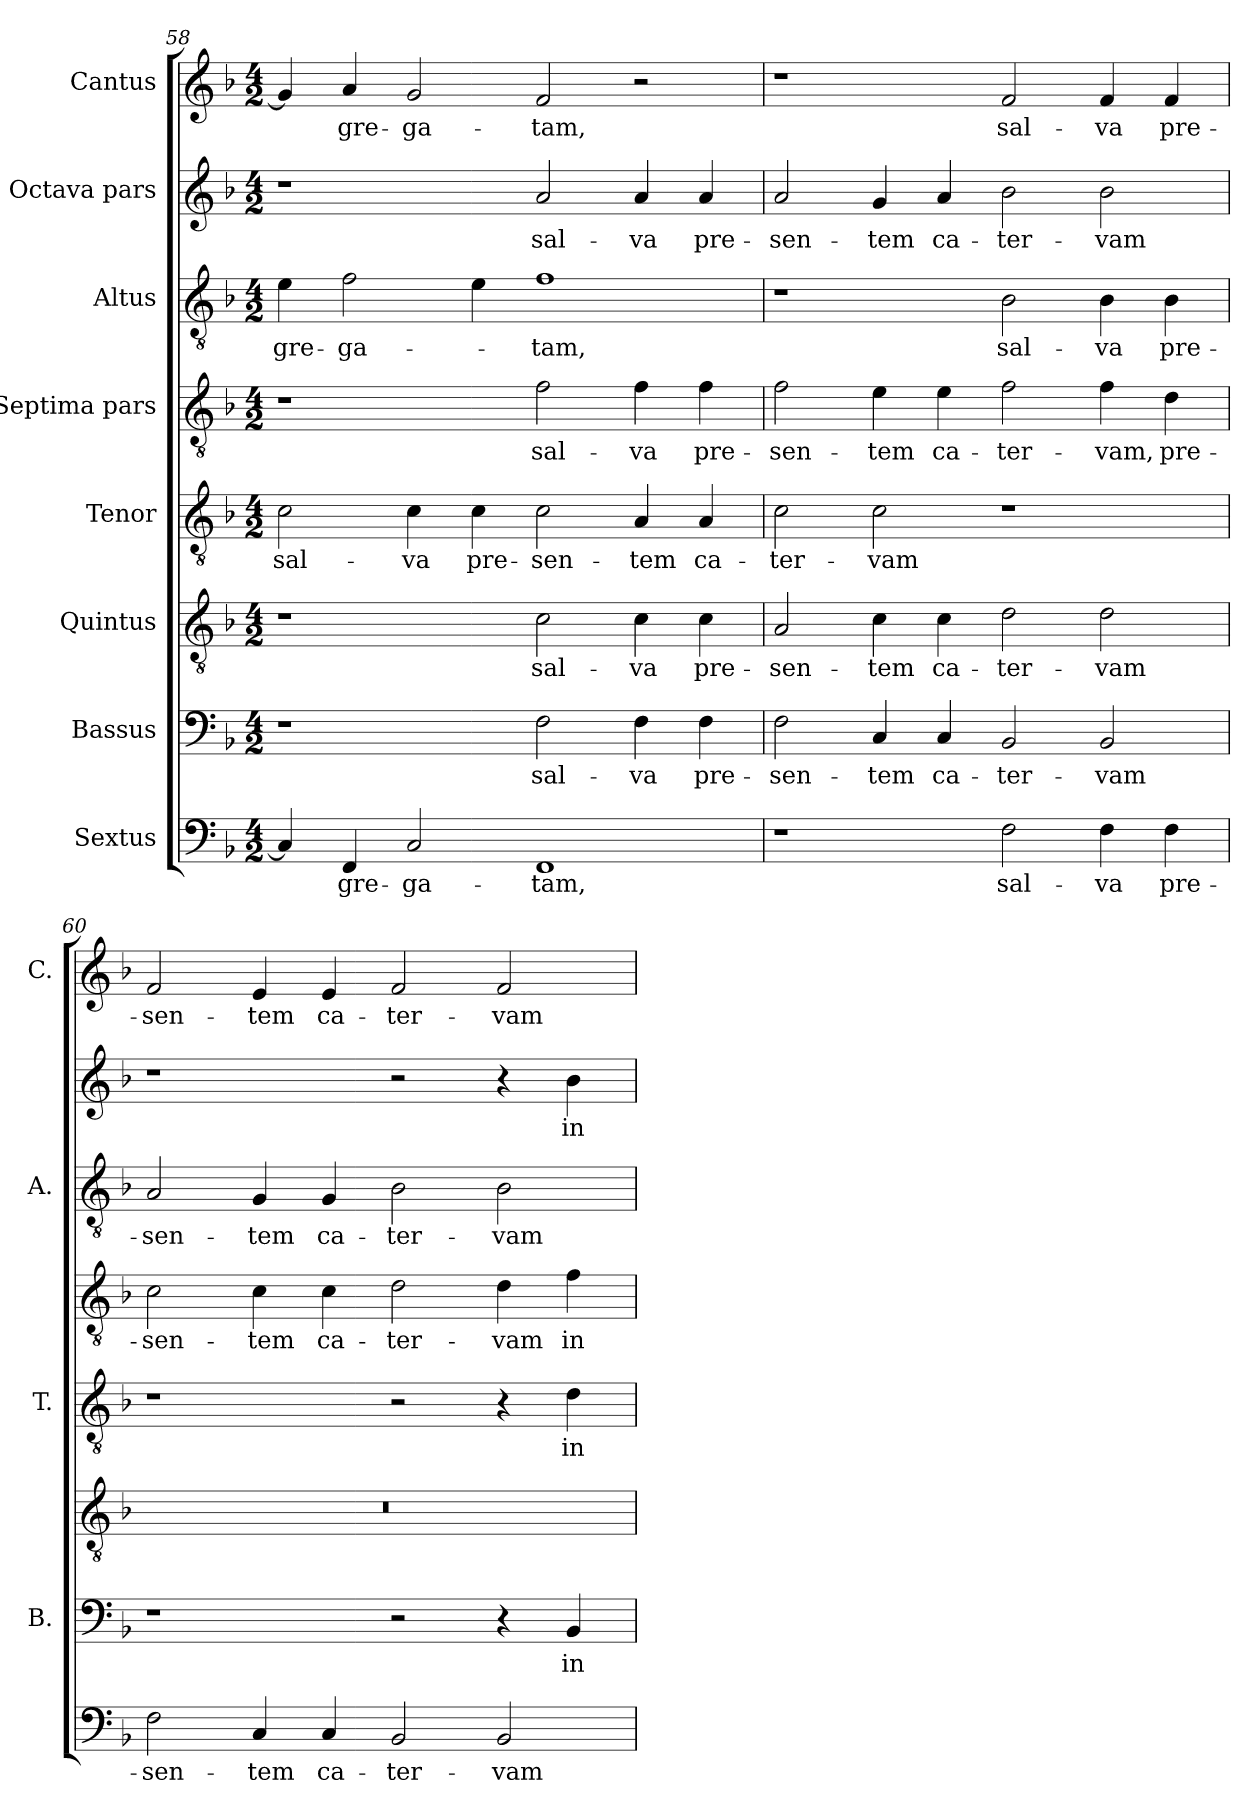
**kern	**text	**kern	**text	**kern	**text	**kern	**text	**kern	**text	**kern	**text	**kern	**text	**kern	**text
*part8	*part8	*part7	*part7	*part6	*part6	*part5	*part5	*part4	*part4	*part3	*part3	*part2	*part2	*part1	*part1
*staff8	*staff8	*staff7	*staff7	*staff6	*staff6	*staff5	*staff5	*staff4	*staff4	*staff3	*staff3	*staff2	*staff2	*staff1	*staff1
*I"Sextus	*	*I"Bassus	*	*I"Quintus	*	*I"Tenor	*	*I"Septima pars	*	*I"Altus	*	*I"Octava pars	*	*I"Cantus	*
*	*	*I'B.	*	*	*	*I'T.	*	*	*	*I'A.	*	*	*	*I'C.	*
*clefF4	*	*clefF4	*	*clefGv2	*	*clefGv2	*	*clefGv2	*	*clefGv2	*	*clefG2	*	*clefG2	*
*	*	*	*	*ITrd7c12	*	*ITrd7c12	*	*ITrd7c12	*	*ITrd7c12	*	*	*	*	*
*k[b-]	*	*k[b-]	*	*k[b-]	*	*k[b-]	*	*k[b-]	*	*k[b-]	*	*k[b-]	*	*k[b-]	*
*F:	*	*F:	*	*F:	*	*F:	*	*F:	*	*F:	*	*F:	*	*F:	*
*M4/2	*	*M4/2	*	*M4/2	*	*M4/2	*	*M4/2	*	*M4/2	*	*M4/2	*	*M4/2	*
=58	=58	=58	=58	=58	=58	=58	=58	=58	=58	=58	=58	=58	=58	=58	=58
!	!	!	!	!	!	!	!LO:LY:b	!	!	!	!LO:LY:b	!	!	!	!
4C/]	.	1r	.	1r	.	2C\	sal-	1r	.	4E\	-gre-	1r	.	4g/]	.
!	!LO:LY:b	!	!	!	!	!	!	!	!	!	!LO:LY:b	!	!	!	!LO:LY:b
4FF/	-gre-	.	.	.	.	.	.	.	.	2F\	-ga-	.	.	4a/	-gre-
!	!LO:LY:b	!	!	!	!	!	!LO:LY:b	!	!	!	!	!	!	!	!LO:LY:b
2C/	-ga-	.	.	.	.	4C\	-va	.	.	.	.	.	.	2g/	-ga-
!	!	!	!	!	!	!	!LO:LY:b	!	!	!	!	!	!	!	!
.	.	.	.	.	.	4C\	pre-	.	.	4E\	.	.	.	.	.
!	!LO:LY:b	!	!LO:LY:b	!	!LO:LY:b	!	!LO:LY:b	!	!LO:LY:b	!	!LO:LY:b	!	!LO:LY:b	!	!LO:LY:b
1FF	-tam,	2F\	sal-	2C\	sal-	2C\	-sen-	2F\	sal-	1F	-tam,	2a/	sal-	2f/	-tam,
!	!	!	!LO:LY:b	!	!LO:LY:b	!	!LO:LY:b	!	!LO:LY:b	!	!	!	!LO:LY:b	!	!
.	.	4F\	-va	4C\	-va	4AA/	-tem	4F\	-va	.	.	4a/	-va	2r	.
!	!	!	!LO:LY:b	!	!LO:LY:b	!	!LO:LY:b	!	!LO:LY:b	!	!	!	!LO:LY:b	!	!
.	.	4F\	pre-	4C\	pre-	4AA/	ca-	4F\	pre-	.	.	4a/	pre-	.	.
=59	=59	=59	=59	=59	=59	=59	=59	=59	=59	=59	=59	=59	=59	=59	=59
!	!	!	!LO:LY:b	!	!LO:LY:b	!	!LO:LY:b	!	!LO:LY:b	!	!	!	!LO:LY:b	!	!
1r	.	2F\	-sen-	2AA/	-sen-	2C\	-ter-	2F\	-sen-	1r	.	2a/	-sen-	1r	.
!	!	!	!LO:LY:b	!	!LO:LY:b	!	!LO:LY:b	!	!LO:LY:b	!	!	!	!LO:LY:b	!	!
.	.	4C/	-tem	4C\	-tem	2C\	-vam	4E\	-tem	.	.	4g/	-tem	.	.
!	!	!	!LO:LY:b	!	!LO:LY:b	!	!	!	!LO:LY:b	!	!	!	!LO:LY:b	!	!
.	.	4C/	ca-	4C\	ca-	.	.	4E\	ca-	.	.	4a/	ca-	.	.
!	!LO:LY:b	!	!LO:LY:b	!	!LO:LY:b	!	!	!	!LO:LY:b	!	!LO:LY:b	!	!LO:LY:b	!	!LO:LY:b
2F\	sal-	2BB-/	-ter-	2D\	-ter-	1r	.	2F\	-ter-	2BB-\	sal-	2b-\	-ter-	2f/	sal-
!	!LO:LY:b	!	!LO:LY:b	!	!LO:LY:b	!	!	!	!LO:LY:b	!	!LO:LY:b	!	!LO:LY:b	!	!LO:LY:b
4F\	-va	2BB-/	-vam	2D\	-vam	.	.	4F\	-vam,	4BB-\	-va	2b-\	-vam	4f/	-va
!	!LO:LY:b	!	!	!	!	!	!	!	!LO:LY:b	!	!LO:LY:b	!	!	!	!LO:LY:b
4F\	pre-	.	.	.	.	.	.	4D\	pre-	4BB-\	pre-	.	.	4f/	pre-
!!LO:LB:g=z
=60	=60	=60	=60	=60	=60	=60	=60	=60	=60	=60	=60	=60	=60	=60	=60
!	!LO:LY:b	!	!	!LO:N:vis=1	!	!	!	!	!LO:LY:b	!	!LO:LY:b	!	!	!	!LO:LY:b
2F\	-sen-	1r	.	0r	.	1r	.	2C\	-sen-	2AA/	-sen-	1r	.	2f/	-sen-
!	!LO:LY:b	!	!	!	!	!	!	!	!LO:LY:b	!	!LO:LY:b	!	!	!	!LO:LY:b
4C/	-tem	.	.	.	.	.	.	4C\	-tem	4GG/	-tem	.	.	4e/	-tem
!	!LO:LY:b	!	!	!	!	!	!	!	!LO:LY:b	!	!LO:LY:b	!	!	!	!LO:LY:b
4C/	ca-	.	.	.	.	.	.	4C\	ca-	4GG/	ca-	.	.	4e/	ca-
!	!LO:LY:b	!	!	!	!	!	!	!	!LO:LY:b	!	!LO:LY:b	!	!	!	!LO:LY:b
2BB-/	-ter-	2r	.	.	.	2r	.	2D\	-ter-	2BB-\	-ter-	2r	.	2f/	-ter-
!	!LO:LY:b	!	!	!	!	!	!	!	!LO:LY:b	!	!LO:LY:b	!	!	!	!LO:LY:b
2BB-/	-vam	4r	.	.	.	4r	.	4D\	-vam	2BB-\	-vam	4r	.	2f/	-vam
!	!	!	!LO:LY:b	!	!	!	!LO:LY:b	!	!LO:LY:b	!	!	!	!LO:LY:b	!	!
.	.	4BB-/	in	.	.	4D\	in	4F\	in	.	.	4b-\	in	.	.
=	=	=	=	=	=	=	=	=	=	=	=	=	=	=	=
*-	*-	*-	*-	*-	*-	*-	*-	*-	*-	*-	*-	*-	*-	*-	*-
